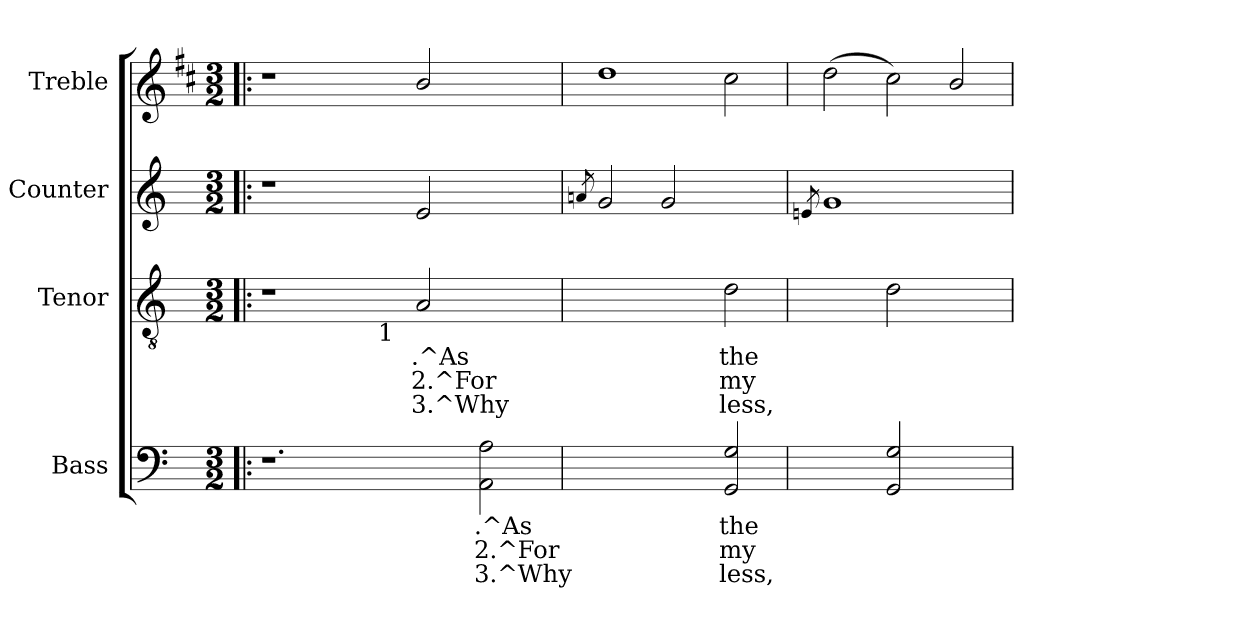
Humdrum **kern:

**kern	**text	**text	**text	**kern	**text	**text	**text	**kern	**kern
*part4	*part4	*part4	*part4	*part3	*part3	*part3	*part3	*part2	*part1
*staff4	*staff4	*staff4	*staff4	*staff3	*staff3	*staff3	*staff3	*staff2	*staff1
*I"Bass	*	*	*	*I"Tenor	*	*	*	*I"Counter	*I"Treble
*I'B.	*	*	*	*I'T.	*	*	*	*I'C.	*I'Tr.
!!LO:PB:g=z
*stria5	*	*	*	*stria5	*	*	*	*stria5	*stria5
*clefF4	*	*	*	*clefGv2	*	*	*	*clefG2	*clefG2
*	*	*	*	*	*	*	*	*	*ITrd1c2
*k[]	*	*	*	*k[]	*	*	*	*k[]	*k[]
*C:	*	*	*	*C:	*	*	*	*C:	*C:
*M3/2	*	*	*	*M3/2	*	*	*	*M3/2	*M3/2
=1!|:	=1!|:	=1!|:	=1!|:	=1!|:	=1!|:	=1!|:	=1!|:	=1!|:	=1!|:
*	*	*	*	*^	*	*	*	*	*
1.r	.	.	.	1r	2ryy	.	.	.	1r	1r
.	.	.	.	.	4ryy	.	.	.	.	.
.	.	.	.	.	32ryy	.	.	.	.	.
!	!	!	!	!	!LO:TX:b:t=1	!	!	!	!	!
.	.	.	.	.	1ryy	.	.	.	.	.
!	!	!	!	!	!	!LO:LY:b:rj	!LO:LY:b:rj	!LO:LY:b:rj	!	!
.	.	.	.	2A/	.	.^As	2.^For	3.^Why	2e/	2a/
!	!LO:LY:a:rj	!LO:LY:a:rj	!LO:LY:b:rj	!	!	!	!	!	!	!
2A\ 2AA\	.^As	2.^For	3.^Why	2ryy	.	.	.	.	2ryy	2ryy
.	.	.	.	.	8..ryy	.	.	.	.	.
*	*	*	*	*v	*v	*	*	*	*	*
=2	=2	=2	=2	=2	=2	=2	=2	=2	=2
.	.	.	.	.	.	.	.	8qan/	.
1ryy	.	.	.	1ryy	.	.	.	2g/	1cc
.	.	.	.	.	.	.	.	2g/	.
!	!LO:LY:a:rj	!LO:LY:a:rj	!LO:LY:b:rj	!	!LO:LY:b:rj	!LO:LY:b:rj	!LO:LY:b:rj	!	!
2G/ 2GG/	the	my	less,	2d\	the	my	less,	2ryy	2b\
=3	=3	=3	=3	=3	=3	=3	=3	=3	=3
.	.	.	.	.	.	.	.	8qen/	.
2ryy	.	.	.	2ryy	.	.	.	1g	(>2cc\
!	!LO:LY:a:rj	!	!	!	!LO:LY:b:rj	!	!	!	!
2G/ 2GG/	.	.	.	2d\	.	.	.	.	2b\)
2ryy	.	.	.	2ryy	.	.	.	2ryy	2a/
=	=	=	=	=	=	=	=	=	=
*-	*-	*-	*-	*-	*-	*-	*-	*-	*-
